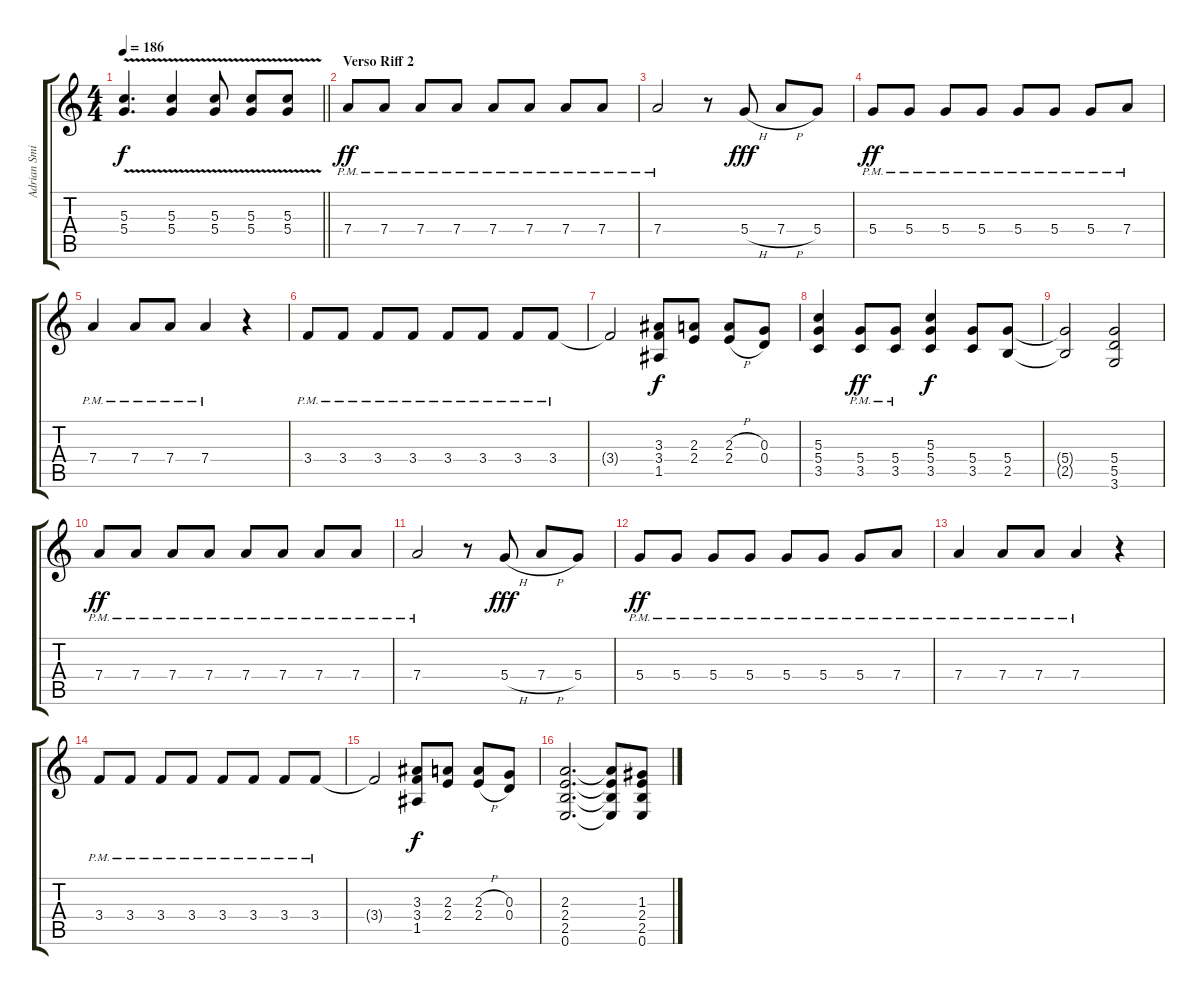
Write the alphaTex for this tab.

\track ("Adrian Smith" "Adrian Smi") {instrument distortionguitar}
\staff {score tabs}
\tuning (E4 B3 G3 D3 A2 E2) {hide}
\ts (4 4)
\tempo 186
\clef g2
\barLineRight lightlight
\ks c
(5.3{v} 5.4{v}).4{d dy f} (5.3{v} 5.4{v}).4 (5.3{v} 5.4{v}).8 (5.3{v} 5.4{v}).8 (5.3{v} 5.4{v}).8 |
\section ("" "Verso Riff 2")
7.4{pm}.8{dy ff} 7.4{pm}.8 7.4{pm}.8 7.4{pm}.8 7.4{pm}.8 7.4{pm}.8 7.4{pm}.8 7.4{pm}.8 |
7.4{pm}.2 r.8 5.4{h}.8{dy fff} 7.4{h}.8 5.4.8 |
5.4{pm}.8{dy ff} 5.4{pm}.8 5.4{pm}.8 5.4{pm}.8 5.4{pm}.8 5.4{pm}.8 5.4{pm}.8 7.4{pm}.8 |
7.4{pm}.4 7.4{pm}.8 7.4{pm}.8 7.4{pm}.4 r.4 |
3.4{pm}.8 3.4{pm}.8 3.4{pm}.8 3.4{pm}.8 3.4{pm}.8 3.4{pm}.8 3.4{pm}.8 3.4{pm}.8 |
3.4{t}.2 (3.3 3.4 1.5).8{dy f} (2.3 2.4).8 (2.3{h} 2.4{h}).8 (0.3 0.4).8 |
(5.3 5.4 3.5).4 (5.4{pm} 3.5{pm}).8{dy ff} (5.4{pm} 3.5{pm}).8 (5.3 5.4 3.5).4{dy f} (5.4 3.5).8 (5.4 2.5).8 |
(5.4{t} 2.5{t}).2 (5.4 5.5 3.6).2 |
7.4{pm}.8{dy ff} 7.4{pm}.8 7.4{pm}.8 7.4{pm}.8 7.4{pm}.8 7.4{pm}.8 7.4{pm}.8 7.4{pm}.8 |
7.4{pm}.2 r.8 5.4{h}.8{dy fff} 7.4{h}.8 5.4.8 |
5.4{pm}.8{dy ff} 5.4{pm}.8 5.4{pm}.8 5.4{pm}.8 5.4{pm}.8 5.4{pm}.8 5.4{pm}.8 7.4{pm}.8 |
7.4{pm}.4 7.4{pm}.8 7.4{pm}.8 7.4{pm}.4 r.4 |
3.4{pm}.8 3.4{pm}.8 3.4{pm}.8 3.4{pm}.8 3.4{pm}.8 3.4{pm}.8 3.4{pm}.8 3.4{pm}.8 |
3.4{t}.2 (3.3 3.4 1.5).8{dy f} (2.3 2.4).8 (2.3{h} 2.4{h}).8 (0.3 0.4).8 |
(2.3 2.4 2.5 0.6).2{d} (2.3{t} 2.4{t} 2.5{t} 0.6{t}).8 (1.3 2.4 2.5 0.6).8
